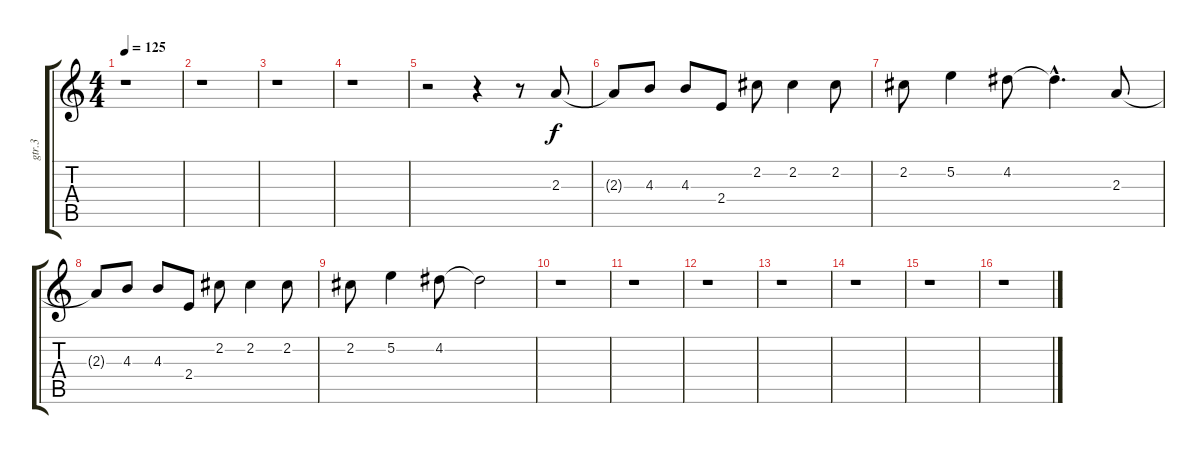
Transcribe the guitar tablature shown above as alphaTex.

\track ("gtr.3" "gtr.3") {instrument electricguitarclean}
\staff {score tabs}
\tuning (E4 B3 G3 D3 A2 E2) {hide}
\ts (4 4)
\tempo 125
\clef g2
\ks c
r.1{dy f instrument electricguitarclean} |
r.1 |
r.1 |
r.1 |
r.2 r.4 r.8 2.3.8 |
2.3{t}.8 4.3.8 4.3.8 2.4.8 2.2.8 2.2.4 2.2.8 |
2.2.8 5.2.4 4.2.8 4.2{hac t}.4{d} 2.3.8 |
2.3{t}.8 4.3.8 4.3.8 2.4.8 2.2.8 2.2.4 2.2.8 |
2.2.8 5.2.4 4.2.8 4.2{t}.2 |
r.1 |
r.1 |
r.1 |
r.1 |
r.1 |
r.1 |
r.1
